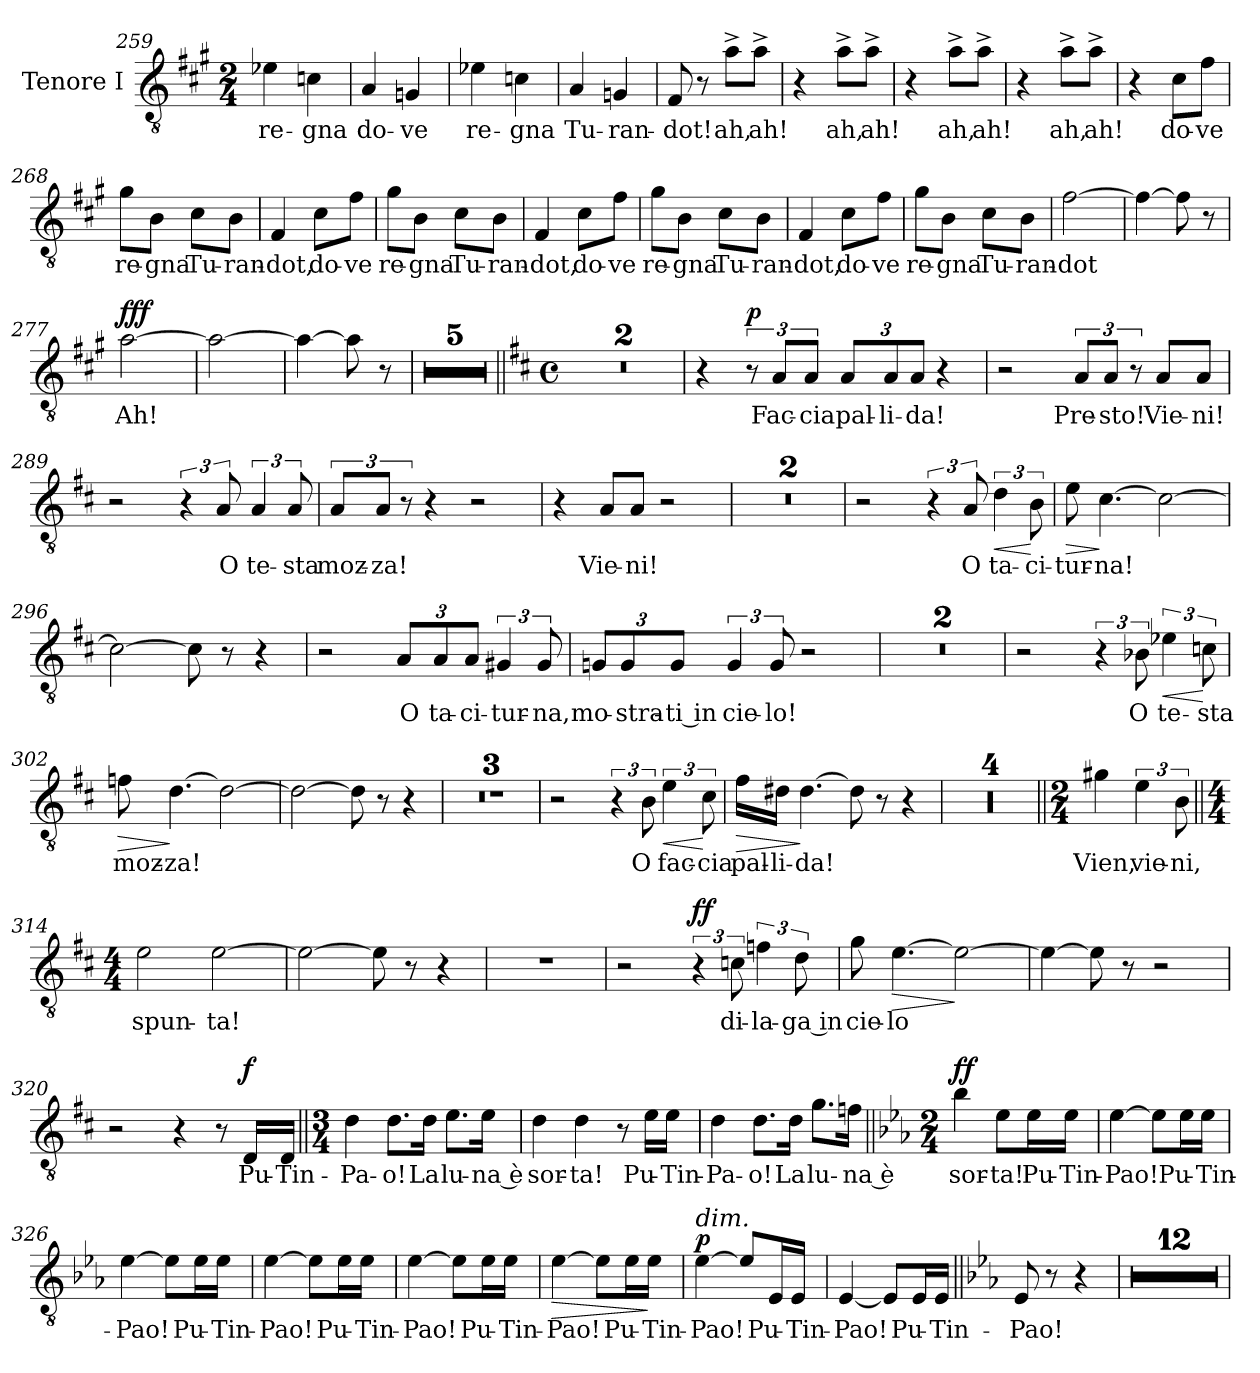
**kern	**text	**dynam
*part1	*part1	*part1
*staff1	*staff1	*staff1
*I"Tenore I	*	*
*I'T. I	*	*
*clefGv2	*	*
*k[f#c#g#]	*	*
*M2/4	*	*
=259	=259	=259
!	!LO:LY:b	!
4e-X\	re-	.
!	!LO:LY:b	!
4cn\	-gna	.
!!LO:PB:g=z
=260	=260	=260
!	!LO:LY:b	!
4A/	do-	.
!	!LO:LY:b	!
4Gn/	-ve	.
=261	=261	=261
!	!LO:LY:b	!
4e-X\	re-	.
!	!LO:LY:b	!
4cn\	-gna	.
=262	=262	=262
!	!LO:LY:b	!
4A/	Tu-	.
!	!LO:LY:b	!
4Gn/	-ran-	.
!!LO:PB:g=z
=263	=263	=263
!	!LO:LY:b	!
8F#/	-dot!	.
8r	.	.
!	!LO:LY:b	!
8a^\L	ah,	.
!	!LO:LY:b	!
8a^\J	ah!	.
=264	=264	=264
4r	.	.
!	!LO:LY:b	!
8a^\L	ah,	.
!	!LO:LY:b	!
8a^\J	ah!	.
!!LO:PB:g=z
=265	=265	=265
4r	.	.
!	!LO:LY:b	!
8a^\L	ah,	.
!	!LO:LY:b	!
8a^\J	ah!	.
=266	=266	=266
4r	.	.
!	!LO:LY:b	!
8a^\L	ah,	.
!	!LO:LY:b	!
8a^\J	ah!	.
=267	=267	=267
4r	.	.
!	!LO:LY:b	!
8c#\L	do-	.
!	!LO:LY:b	!
8f#\J	-ve	.
=268	=268	=268
!	!LO:LY:b	!
8g#\L	re-	.
!	!LO:LY:b	!
8B\J	-gna	.
!	!LO:LY:b	!
8c#\L	Tu-	.
!	!LO:LY:b	!
8B\J	-ran-	.
!!LO:PB:g=z
=269	=269	=269
!	!LO:LY:b	!
4F#/	-dot,	.
!	!LO:LY:b	!
8c#\L	do-	.
!	!LO:LY:b	!
8f#\J	-ve	.
=270	=270	=270
!	!LO:LY:b	!
8g#\L	re-	.
!	!LO:LY:b	!
8B\J	-gna	.
!	!LO:LY:b	!
8c#\L	Tu-	.
!	!LO:LY:b	!
8B\J	-ran-	.
=271	=271	=271
!	!LO:LY:b	!
4F#/	-dot,	.
!	!LO:LY:b	!
8c#\L	do-	.
!	!LO:LY:b	!
8f#\J	-ve	.
=272	=272	=272
!	!LO:LY:b	!
8g#\L	re-	.
!	!LO:LY:b	!
8B\J	-gna	.
!	!LO:LY:b	!
8c#\L	Tu-	.
!	!LO:LY:b	!
8B\J	-ran-	.
=273	=273	=273
!	!LO:LY:b	!
4F#/	-dot,	.
!	!LO:LY:b	!
8c#\L	do-	.
!	!LO:LY:b	!
8f#\J	-ve	.
=274	=274	=274
!	!LO:LY:b	!
8g#\L	re-	.
!	!LO:LY:b	!
8B\J	-gna	.
!	!LO:LY:b	!
8c#\L	Tu-	.
!	!LO:LY:b	!
8B\J	-ran-	.
!!LO:PB:g=z
=275	=275	=275
!	!LO:LY:b	!
[2f#\	-dot	.
=276	=276	=276
4f#\_	.	.
8f#\]	.	.
8r	.	.
=277	=277	=277
!	!LO:LY:b	!LO:DY:b
[2a\	Ah!	fff
=278	=278	=278
2a\_	.	.
=279	=279	=279
4a\_	.	.
8a\]	.	.
8r	.	.
=280	=280	=280
2r	.	.
=281	=281	=281
2r	.	.
=282	=282	=282
2r	.	.
=283	=283	=283
2r	.	.
!!LO:LB:g=z
=284	=284	=284
2r	.	.
=285||	=285||	=285||
*k[f#c#]	*	*
*M4/4	*	*
*met(c)	*	*
1r	.	.
!!LO:PB:g=z
=286	=286	=286
1r	.	.
!!LO:LB:g=z
=287	=287	=287
4r	.	.
!	!	!LO:DY:a
12r	.	p
!	!LO:LY:b	!
12A/L	Fac-	.
!	!LO:LY:b	!
12A/J	-cia	.
!	!LO:LY:b	!
12A/L	pal-	.
!	!LO:LY:b	!
12A/	-li-	.
!	!LO:LY:b	!
12A/J	-da!	.
4r	.	.
!!LO:PB:g=z
=288	=288	=288
2r	.	.
!	!LO:LY:b	!
12A/L	Pre-	.
!	!LO:LY:b	!
12A/J	-sto!	.
12r	.	.
!	!LO:LY:b	!
8A/L	Vie-	.
!	!LO:LY:b	!
8A/J	-ni!	.
!!LO:LB:g=z
=289	=289	=289
2r	.	.
6r	.	.
!	!LO:LY:b	!
12A/	O	.
!	!LO:LY:b	!
6A/	te-	.
!	!LO:LY:b	!
12A/	-sta	.
!!LO:PB:g=z
=290	=290	=290
!	!LO:LY:b	!
12A/L	moz-	.
!	!LO:LY:b	!
12A/J	-za!	.
12r	.	.
4r	.	.
2r	.	.
!!LO:LB:g=z
=291	=291	=291
4r	.	.
!	!LO:LY:b	!
8A/L	Vie-	.
!	!LO:LY:b	!
8A/J	-ni!	.
2r	.	.
!!LO:PB:g=z
=292	=292	=292
1r	.	.
!!LO:LB:g=z
=293	=293	=293
1r	.	.
!!LO:PB:g=z
=294	=294	=294
2r	.	.
6r	.	.
!	!LO:LY:b	!
12A/	O	.
!	!LO:LY:b	!LO:HP:b
6d\	ta-	<
!	!LO:LY:b	!
12B\	-ci-	[
!!LO:LB:g=z
=295	=295	=295
!	!LO:LY:b	!LO:HP:b
8e\	-tur-	>
!	!LO:LY:b	!
[4.c#\	-na!	]
2c#\_	.	.
!!LO:PB:g=z
=296	=296	=296
2c#\_	.	.
8c#\]	.	.
8r	.	.
4r	.	.
!!LO:LB:g=z
=297	=297	=297
2r	.	.
!	!LO:LY:b	!
12A/L	O	.
!	!LO:LY:b	!
12A/	ta-	.
!	!LO:LY:b	!
12A/J	-ci-	.
!	!LO:LY:b	!
6G#X/	-tur-	.
!	!LO:LY:b	!
12G#/	-na,	.
!!LO:PB:g=z
=298	=298	=298
!	!LO:LY:b	!
12Gn/L	mo-	.
!	!LO:LY:b	!
12G/	-stra-	.
!	!LO:LY:b	!
12G/J	-ti in	.
!	!LO:LY:b	!
6G/	cie-	.
!	!LO:LY:b	!
12G/	-lo!	.
2r	.	.
!!LO:LB:g=z
=299	=299	=299
1r	.	.
!!LO:PB:g=z
=300	=300	=300
1r	.	.
!!LO:LB:g=z
=301	=301	=301
2r	.	.
6r	.	.
!	!LO:LY:b	!
12B-X\	O	.
!	!LO:LY:b	!LO:HP:b
6e-X\	te-	<
!	!LO:LY:b	!
12cn\	-sta	[
!!LO:PB:g=z
=302	=302	=302
!	!LO:LY:b	!LO:HP:b
8fn\	moz-	>
!	!LO:LY:b	!
[4.d\	-za!	]
2d\_	.	.
!!LO:LB:g=z
=303	=303	=303
2d\_	.	.
8d\]	.	.
8r	.	.
4r	.	.
!!LO:PB:g=z
=304	=304	=304
1r	.	.
=305	=305	=305
1r	.	.
!!LO:LB:g=z
=306	=306	=306
1r	.	.
=307	=307	=307
2r	.	.
6r	.	.
!	!LO:LY:b	!
12B\	O	.
!	!LO:LY:b	!LO:HP:b
6e\	fac-	<
!	!LO:LY:b	!
12c#\	-cia	[
!!LO:PB:g=z
=308	=308	=308
!	!LO:LY:b	!LO:HP:b
16f#\LL	pal-	>
!	!LO:LY:b	!
16d#X\JJ	-li-	.
!	!LO:LY:b	!
[4.d#\	-da!	]
8d#\]	.	.
8r	.	.
4r	.	.
!!LO:LB:g=z
=309	=309	=309
1r	.	.
!!LO:PB:g=z
=310	=310	=310
1r	.	.
=311	=311	=311
1r	.	.
=312	=312	=312
1r	.	.
!!LO:LB:g=z
=313||	=313||	=313||
*M2/4	*	*
!	!LO:LY:b	!
4g#X\	Vien,	.
!	!LO:LY:b	!
6e\	vie-	.
!	!LO:LY:b	!
12B\	-ni,	.
=314||	=314||	=314||
*M4/4	*	*
!	!LO:LY:b	!
2e\	spun-	.
!	!LO:LY:b	!
[2e\	-ta!	.
=315	=315	=315
2e\_	.	.
8e\]	.	.
8r	.	.
4r	.	.
!!LO:PB:g=z
=316	=316	=316
1r	.	.
=317	=317	=317
2r	.	.
!	!	!LO:DY:a
6r	.	ff
!	!LO:LY:b	!
12cn\	di-	.
!	!LO:LY:b	!
6fn\	-la-	.
!	!LO:LY:b	!
12d\	-ga in	.
!!LO:PB:g=z
=318	=318	=318
!	!LO:LY:b	!
8g\	cie-	.
!	!LO:LY:b	!LO:HP:b
[4.e\	-lo	>
2e\_	.	]
!!LO:PB:g=z
=319	=319	=319
4e\_	.	.
8e\]	.	.
8r	.	.
2r	.	.
=320	=320	=320
2r	.	.
4r	.	.
8r	.	.
!	!LO:LY:b	!LO:DY:a
16D/LL	Pu-	f
!	!LO:LY:b	!
16D/JJ	-Tin-	.
!!LO:PB:g=z
=321||	=321||	=321||
*M3/4	*	*
!	!LO:LY:b	!
4d\	-Pa-	.
!	!LO:LY:b	!
8.d\L	-o!	.
!	!LO:LY:b	!
16d\Jk	La	.
!	!LO:LY:b	!
8.e\L	lu-	.
!	!LO:LY:b	!
16e\Jk	-na è	.
=322	=322	=322
!	!LO:LY:b	!
4d\	sor-	.
!	!LO:LY:b	!
4d\	-ta!	.
8r	.	.
!	!LO:LY:b	!
16e\LL	Pu-	.
!	!LO:LY:b	!
16e\JJ	-Tin-	.
!!LO:PB:g=z
=323	=323	=323
!	!LO:LY:b	!
4d\	-Pa-	.
!	!LO:LY:b	!
8.d\L	-o!	.
!	!LO:LY:b	!
16d\Jk	La	.
!	!LO:LY:b	!
8.g\L	lu-	.
!	!LO:LY:b	!
16fn\Jk	-na è	.
=324||	=324||	=324||
*k[b-e-a-]	*	*
*M2/4	*	*
!	!LO:LY:b	!LO:DY:a
4b-\	sor-	ff
!	!LO:LY:b	!
8e-\L	-ta!	.
!	!LO:LY:b	!
16e-\L	Pu-	.
!	!LO:LY:b	!
16e-\JJ	-Tin-	.
=325	=325	=325
!	!LO:LY:b	!
[4e-\	-Pao!	.
8e-\L]	.	.
!	!LO:LY:b	!
16e-\L	Pu-	.
!	!LO:LY:b	!
16e-\JJ	-Tin-	.
=326	=326	=326
!	!LO:LY:b	!
[4e-\	-Pao!	.
8e-\L]	.	.
!	!LO:LY:b	!
16e-\L	Pu-	.
!	!LO:LY:b	!
16e-\JJ	-Tin-	.
!!LO:PB:g=z
=327	=327	=327
!	!LO:LY:b	!
[4e-\	-Pao!	.
8e-\L]	.	.
!	!LO:LY:b	!
16e-\L	Pu-	.
!	!LO:LY:b	!
16e-\JJ	-Tin-	.
=328	=328	=328
!	!LO:LY:b	!
[4e-\	-Pao!	.
8e-\L]	.	.
!	!LO:LY:b	!
16e-\L	Pu-	.
!	!LO:LY:b	!
16e-\JJ	-Tin-	.
=329	=329	=329
!	!LO:LY:b	!LO:HP:b
[4e-\	-Pao!	>
8e-\L]	.	.
!	!LO:LY:b	!
16e-\L	Pu-	.
!	!LO:LY:b	!
16e-\JJ	-Tin-	]
=330	=330	=330
!LO:TX:a:i:t=dim.	!	!
!	!LO:LY:b	!LO:DY:a
[4e-\	-Pao!	p
8e-/L]	.	.
!	!LO:LY:b	!
16E-/L	Pu-	.
!	!LO:LY:b	!
16E-/JJ	-Tin-	.
=331	=331	=331
!	!LO:LY:b	!
[4E-/	-Pao!	.
8E-/L]	.	.
!	!LO:LY:b	!
16E-/L	Pu-	.
!	!LO:LY:b	!
16E-/JJ	-Tin-	.
!!LO:PB:g=z
=332||	=332||	=332||
*k[b-e-a-]	*	*
!	!LO:LY:b	!
8E-/	-Pao!	.
8r	.	.
4r	.	.
=333	=333	=333
2r	.	.
=334	=334	=334
2r	.	.
=335	=335	=335
2r	.	.
=336	=336	=336
2r	.	.
=337	=337	=337
2r	.	.
=338	=338	=338
2r	.	.
!!LO:PB:g=z
=339	=339	=339
2r	.	.
=340	=340	=340
2r	.	.
=341	=341	=341
2r	.	.
=342	=342	=342
2r	.	.
=343	=343	=343
2r	.	.
=344	=344	=344
2r	.	.
=	=	=
*-	*-	*-
